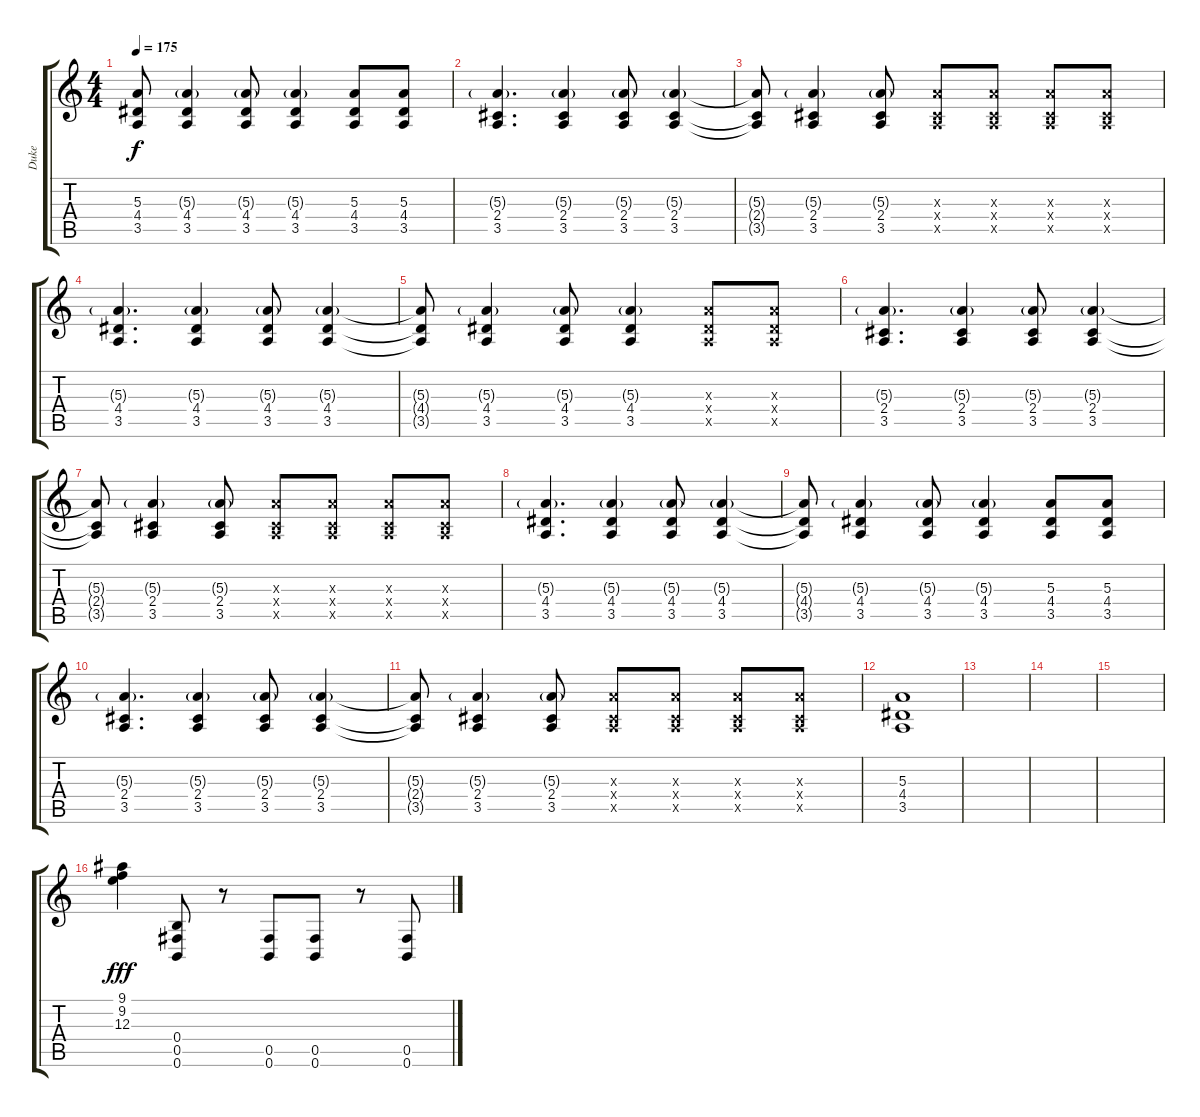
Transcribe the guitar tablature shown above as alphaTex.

\track ("Duke" "Duke") {instrument overdrivenguitar}
\staff {score tabs}
\tuning (Db4 Ab3 E3 B2 Gb2 B1) {hide}
\ts (4 4)
\tempo 175
\clef g2
\ks c
(5.3{t} 4.4{t} 3.5{t}).8{dy f} (5.3{g} 4.4 3.5).4 (5.3{g} 4.4 3.5).8 (5.3{g} 4.4 3.5).4 (5.3 4.4 3.5).8 (5.3 4.4 3.5).8 |
(5.3{g} 2.4 3.5).4{d} (5.3{g} 2.4 3.5).4 (5.3{g} 2.4 3.5).8 (5.3{g} 2.4 3.5).4 |
(5.3{t} 2.4{t} 3.5{t}).8 (5.3{g} 2.4 3.5).4 (5.3{g} 2.4 3.5).8 (5.3{x} 2.4{x} 3.5{x}).8 (5.3{x} 2.4{x} 3.5{x}).8 (5.3{x} 2.4{x} 3.5{x}).8 (5.3{x} 2.4{x} 3.5{x}).8 |
(5.3{g} 4.4 3.5).4{d} (5.3{g} 4.4 3.5).4 (5.3{g} 4.4 3.5).8 (5.3{g} 4.4 3.5).4 |
(5.3{t} 4.4{t} 3.5{t}).8 (5.3{g} 4.4 3.5).4 (5.3{g} 4.4 3.5).8 (5.3{g} 4.4 3.5).4 (5.3{x} 4.4{x} 3.5{x}).8 (5.3{x} 4.4{x} 3.5{x}).8 |
(5.3{g} 2.4 3.5).4{d} (5.3{g} 2.4 3.5).4 (5.3{g} 2.4 3.5).8 (5.3{g} 2.4 3.5).4 |
(5.3{t} 2.4{t} 3.5{t}).8 (5.3{g} 2.4 3.5).4 (5.3{g} 2.4 3.5).8 (5.3{x} 2.4{x} 3.5{x}).8 (5.3{x} 2.4{x} 3.5{x}).8 (5.3{x} 2.4{x} 3.5{x}).8 (5.3{x} 2.4{x} 3.5{x}).8 |
(5.3{g} 4.4 3.5).4{d} (5.3{g} 4.4 3.5).4 (5.3{g} 4.4 3.5).8 (5.3{g} 4.4 3.5).4 |
(5.3{t} 4.4{t} 3.5{t}).8 (5.3{g} 4.4 3.5).4 (5.3{g} 4.4 3.5).8 (5.3{g} 4.4 3.5).4 (5.3 4.4 3.5).8 (5.3 4.4 3.5).8 |
(5.3{g} 2.4 3.5).4{d} (5.3{g} 2.4 3.5).4 (5.3{g} 2.4 3.5).8 (5.3{g} 2.4 3.5).4 |
(5.3{t} 2.4{t} 3.5{t}).8 (5.3{g} 2.4 3.5).4 (5.3{g} 2.4 3.5).8 (5.3{x} 2.4{x} 3.5{x}).8 (5.3{x} 2.4{x} 3.5{x}).8 (5.3{x} 2.4{x} 3.5{x}).8 (5.3{x} 2.4{x} 3.5{x}).8 |
(5.3 4.4 3.5).1 |
|
|
|
(9.1 9.2 12.3).4{dy fff volume 16 instrument overdrivenguitar} (0.4 0.5 0.6).8 r.8 (0.5 0.6).8 (0.5 0.6).8 r.8 (0.5 0.6).8
